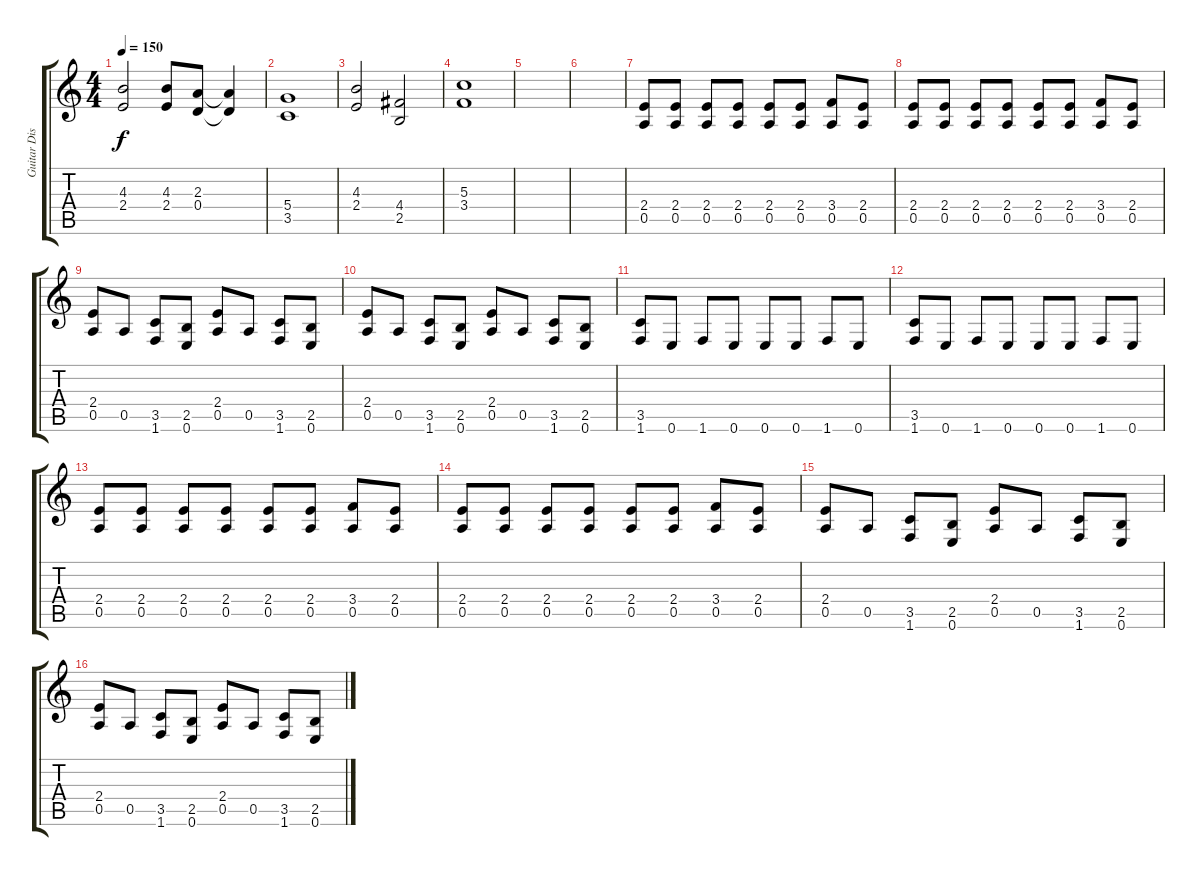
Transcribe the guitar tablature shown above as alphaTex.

\track ("Guitar Distortion" "Guitar Dis") {instrument distortionguitar}
\staff {score tabs}
\tuning (E4 B3 G3 D3 A2 E2) {hide}
\ts (4 4)
\tempo 150
\clef g2
\ks c
(4.3 2.4).2{dy f} (4.3 2.4).8 (2.3 0.4).8 (2.3{t} 0.4{t}).4 |
(5.4 3.5).1 |
(4.3 2.4).2 (4.4 2.5).2 |
(5.3 3.4).1 |
|
|
(2.4 0.5).8 (2.4 0.5).8 (2.4 0.5).8 (2.4 0.5).8 (2.4 0.5).8 (2.4 0.5).8 (3.4 0.5).8 (2.4 0.5).8 |
(2.4 0.5).8 (2.4 0.5).8 (2.4 0.5).8 (2.4 0.5).8 (2.4 0.5).8 (2.4 0.5).8 (3.4 0.5).8 (2.4 0.5).8 |
(2.4 0.5).8 0.5.8 (3.5 1.6).8 (2.5 0.6).8 (2.4 0.5).8 0.5.8 (3.5 1.6).8 (2.5 0.6).8 |
(2.4 0.5).8 0.5.8 (3.5 1.6).8 (2.5 0.6).8 (2.4 0.5).8 0.5.8 (3.5 1.6).8 (2.5 0.6).8 |
(3.5 1.6).8 0.6.8 1.6.8 0.6.8 0.6.8 0.6.8 1.6.8 0.6.8 |
(3.5 1.6).8 0.6.8 1.6.8 0.6.8 0.6.8 0.6.8 1.6.8 0.6.8 |
(2.4 0.5).8 (2.4 0.5).8 (2.4 0.5).8 (2.4 0.5).8 (2.4 0.5).8 (2.4 0.5).8 (3.4 0.5).8 (2.4 0.5).8 |
(2.4 0.5).8 (2.4 0.5).8 (2.4 0.5).8 (2.4 0.5).8 (2.4 0.5).8 (2.4 0.5).8 (3.4 0.5).8 (2.4 0.5).8 |
(2.4 0.5).8 0.5.8 (3.5 1.6).8 (2.5 0.6).8 (2.4 0.5).8 0.5.8 (3.5 1.6).8 (2.5 0.6).8 |
(2.4 0.5).8 0.5.8 (3.5 1.6).8 (2.5 0.6).8 (2.4 0.5).8 0.5.8 (3.5 1.6).8 (2.5 0.6).8
